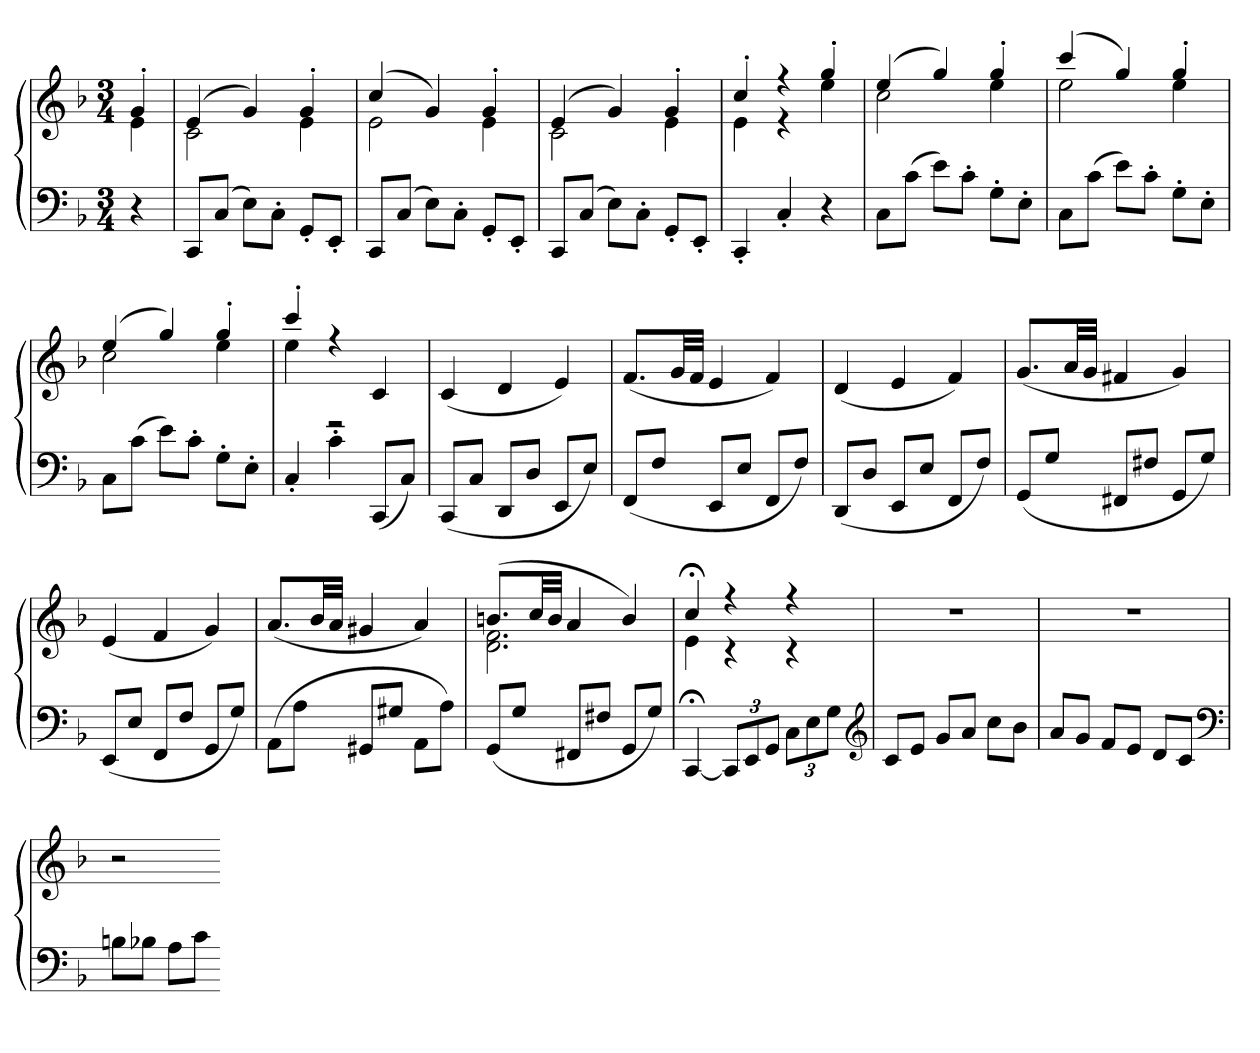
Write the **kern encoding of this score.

**kern	**kern
*part1	*part1
*staff2	*staff1
*clefF4	*clefG2
*k[b-]	*k[b-]
*M3/4	*M3/4
=	=
*	*^
4r	4g'	4e
=	=	=
8CCL	(4e	2c
(8CJ	.	.
8EL)	4g)	.
8C'J	.	.
8GG'L	4g'	4e
8EE'J	.	.
=	=	=
8CCL	(4cc	2e
(8CJ	.	.
8EL)	4g)	.
8C'J	.	.
8GG'L	4g'	4e
8EE'J	.	.
=	=	=
8CCL	(4e	2c
(8CJ	.	.
8EL)	4g)	.
8C'J	.	.
8GG'L	4g'	4e
8EE'J	.	.
=	=	=
4CC'	4cc'	4e
4C'	4r	4r
4r	4gg'	4ee
=	=	=
8CL	(4ee	2cc
(8cJ	.	.
8eL)	4gg)	.
8c'J	.	.
8G'L	4gg'	4ee
8E'J	.	.
=	=	=
8CL	(4ccc	2ee
(8cJ	.	.
8eL)	4gg)	.
8c'J	.	.
8G'L	4gg'	4ee
8E'J	.	.
=	=	=
8CL	(4ee	2cc
(8cJ	.	.
8eL)	4gg)	.
8c'J	.	.
8G'L	4gg'	4ee
8E'J	.	.
=	=	=
4C'	4ccc'	4ee
4c'	4r	2r
(8CCL	4c	.
8CJ)	.	.
*	*v	*v
=	=
(8CCL	(4c
8CJ	.
8DDL	4d
8DJ	.
8EEL	4e)
8EJ)	.
=	=
(8FFL	(8.fL
8FJ	.
.	32gLL
.	32fJJJ
8EEL	4e
8EJ	.
8FFL	4f)
8FJ)	.
=	=
(8DDL	(4d
8DJ	.
8EEL	4e
8EJ	.
8FFL	4f)
8FJ)	.
=	=
(8GGL	(8.gL
8GJ	.
.	32aLL
.	32gJJJ
8FF#XL	4f#X
8F#XJ	.
8GGL	4g)
8GJ)	.
=	=
(8EEL	(4e
8EJ	.
8FFL	4f
8FJ	.
8GGL	4g)
8GJ)	.
=	=
(8AAL	(8.aL
8AJ	.
.	32b-LL
.	32aJJJ
8GG#XL	4g#X
8G#XJ	.
8AAL	4a)
8AJ)	.
=	=
*	*^
(8GGL	(8.bnL	2.d 2.f
8GJ	.	.
.	32ccLL	.
.	32bJJJ	.
8FF#XL	4a	.
8F#XJ	.	.
8GGL	4b)	.
8GJ)	.	.
=	=	=
[4CC;<	4cc;<	4e
12CCL]	4r	4r
12EE	.	.
12GGJ	.	.
12CL	4r	4r
12E	.	.
12GJ	.	.
*	*v	*v
*clefG2	*
=	=
8cL	2.r
8eJ	.
8gL	.
8aJ	.
8ccL	.
8b-J	.
=	=
8aL	2.r
8gJ	.
8fL	.
8eJ	.
8dL	.
8cJ	.
*clefF4	*
=	=
8BnL	2r
8B-XJ	.
8AL	.
8cJ	.
=-	=-
*-	*-
